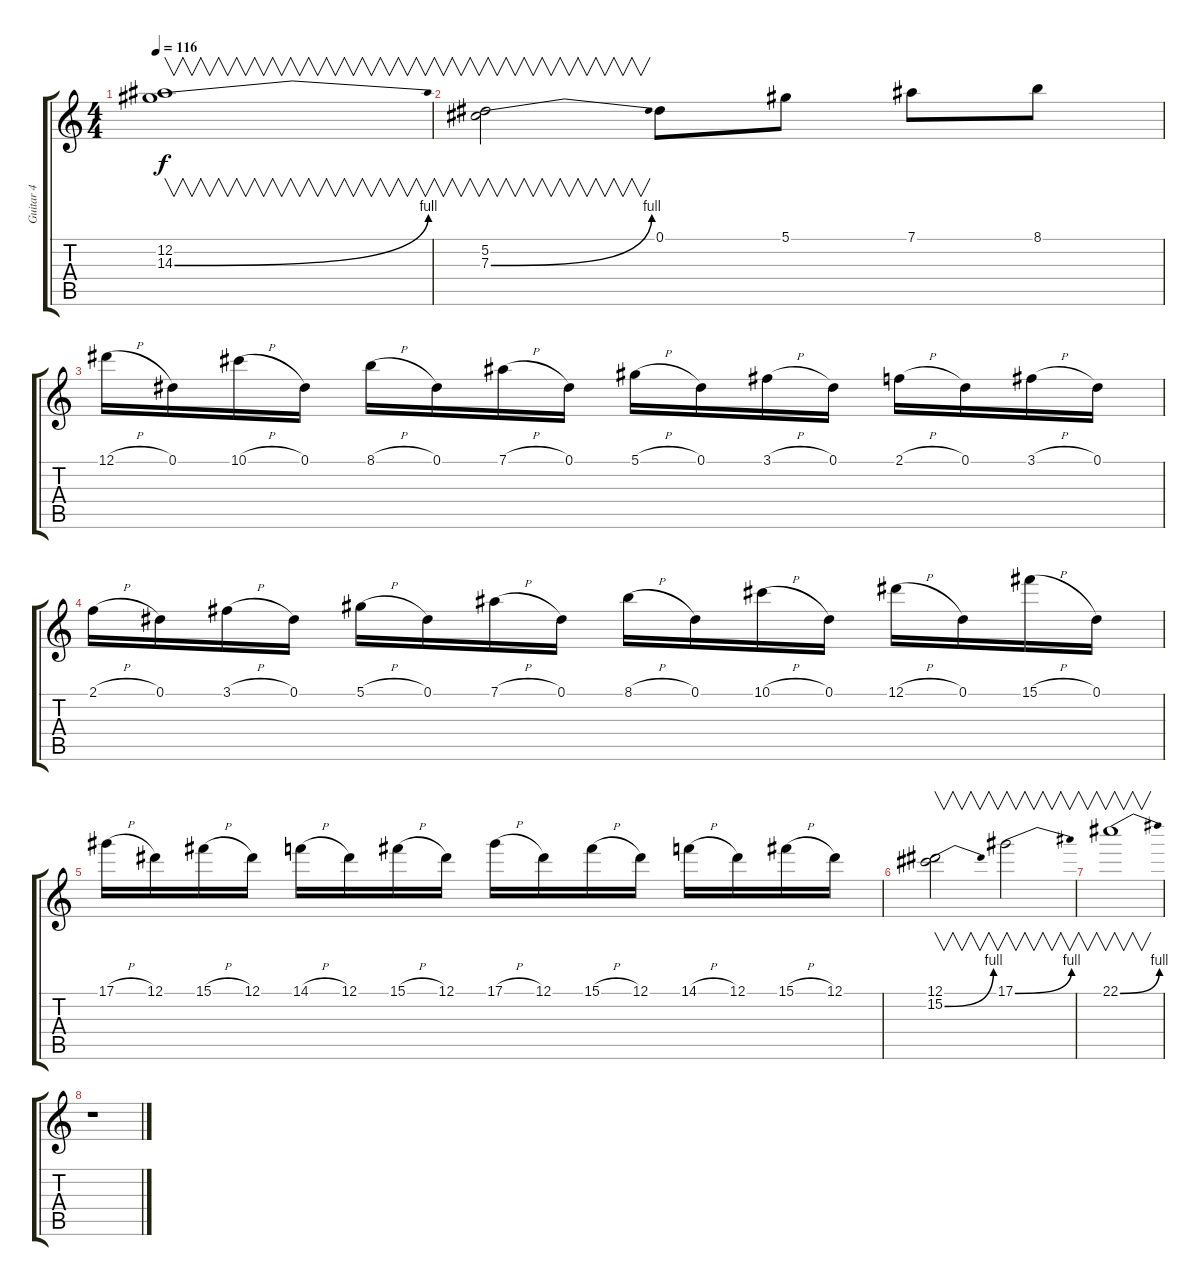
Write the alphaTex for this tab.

\track ("Guitar 4" "Guitar 4") {instrument overdrivenguitar}
\staff {score tabs}
\tuning (Eb4 Bb3 Gb3 Db3 Ab2 Eb2) {hide}
\ts (4 4)
\tempo 116
\clef g2
\ks c
(12.2 14.3{be (bend 0 0 60 4)}).1{v dy f} |
(5.2 7.3{be (bend 0 0 60 4)}).2{v} 0.1.8 5.1.8 7.1.8 8.1.8 |
12.1{h}.16 0.1.16 10.1{h}.16 0.1.16 8.1{h}.16 0.1.16 7.1{h}.16 0.1.16 5.1{h}.16 0.1.16 3.1{h}.16 0.1.16 2.1{h}.16 0.1.16 3.1{h}.16 0.1.16 |
2.1{h}.16 0.1.16 3.1{h}.16 0.1.16 5.1{h}.16 0.1.16 7.1{h}.16 0.1.16 8.1{h}.16 0.1.16 10.1{h}.16 0.1.16 12.1{h}.16 0.1.16 15.1{h}.16 0.1.16 |
17.1{h}.16 12.1.16 15.1{h}.16 12.1.16 14.1{h}.16 12.1.16 15.1{h}.16 12.1.16 17.1{h}.16 12.1.16 15.1{h}.16 12.1.16 14.1{h}.16 12.1.16 15.1{h}.16 12.1.16 |
(12.1 15.2{be (bend 0 0 60 4)}).2{v} 17.1{be (bend 0 0 60 4)}.2{v} |
22.1{be (bend 0 0 60 4)}.1{v} |
r.1
